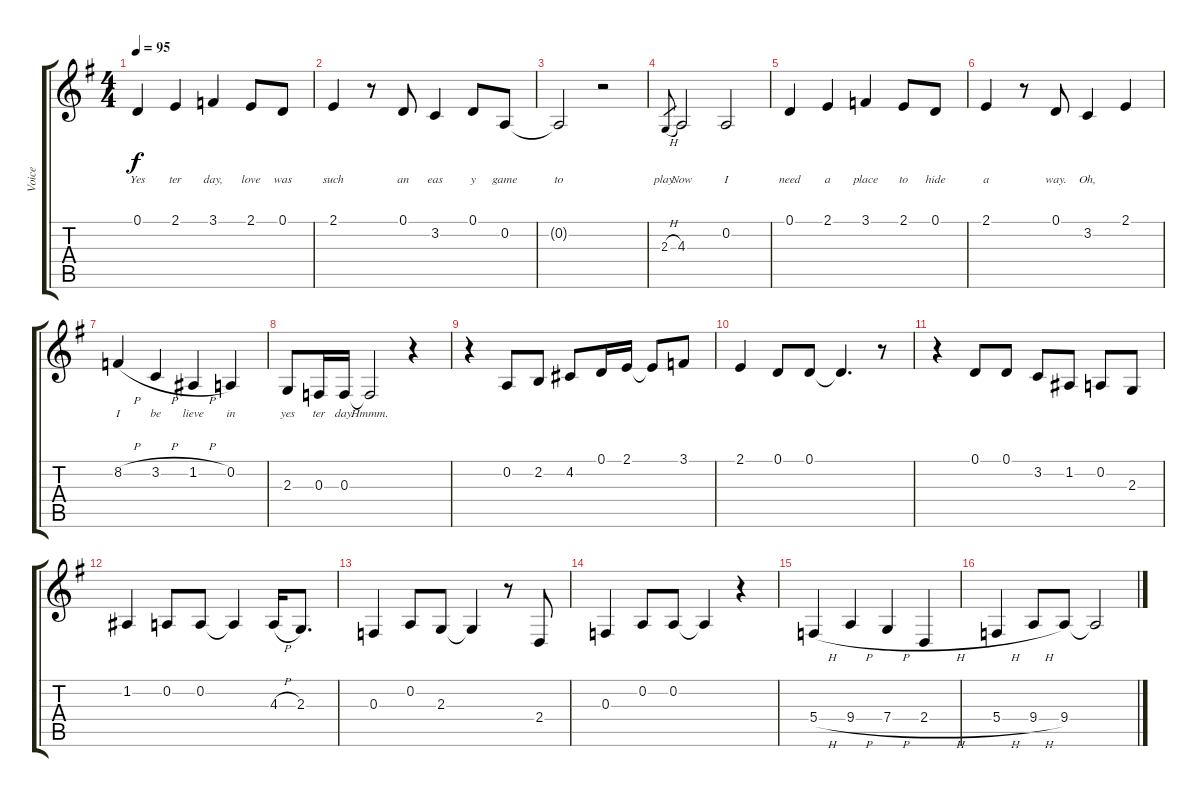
\track ("Voice" "Voice") {instrument clarinet}
\staff {score tabs}
\tuning (D4 A3 F3 C3 G2 D2) {hide}
\ts (4 4)
\tempo 95
\clef g2
\ks g
0.1.4{lyrics (0 "Yes") lyrics (1 "") lyrics (2 "") lyrics (3 "") lyrics (4 "") dy f} 2.1.4{lyrics (0 "ter") lyrics (1 "") lyrics (2 "") lyrics (3 "") lyrics (4 "")} 3.1.4{lyrics (0 "day,") lyrics (1 "") lyrics (2 "") lyrics (3 "") lyrics (4 "")} 2.1.8{lyrics (0 "love") lyrics (1 "") lyrics (2 "") lyrics (3 "") lyrics (4 "")} 0.1.8{lyrics (0 "was") lyrics (1 "") lyrics (2 "") lyrics (3 "") lyrics (4 "")} |
2.1.4{lyrics (0 "such") lyrics (1 "") lyrics (2 "") lyrics (3 "") lyrics (4 "")} r.8 0.1.8{lyrics (0 "an") lyrics (1 "") lyrics (2 "") lyrics (3 "") lyrics (4 "")} 3.2.4{lyrics (0 "eas") lyrics (1 "") lyrics (2 "") lyrics (3 "") lyrics (4 "")} 0.1.8{lyrics (0 "y") lyrics (1 "") lyrics (2 "") lyrics (3 "") lyrics (4 "")} 0.2.8{lyrics (0 "game") lyrics (1 "") lyrics (2 "") lyrics (3 "") lyrics (4 "")} |
0.2{t}.2{lyrics (0 "to") lyrics (1 "") lyrics (2 "") lyrics (3 "") lyrics (4 "")} r.2 |
2.3{h}.8{lyrics (0 "play.") lyrics (1 "") lyrics (2 "") lyrics (3 "") lyrics (4 "") gr} 4.3.2{lyrics (0 "Now") lyrics (1 "") lyrics (2 "") lyrics (3 "") lyrics (4 "")} 0.2.2{lyrics (0 "I") lyrics (1 "") lyrics (2 "") lyrics (3 "") lyrics (4 "")} |
0.1.4{lyrics (0 "need") lyrics (1 "") lyrics (2 "") lyrics (3 "") lyrics (4 "")} 2.1.4{lyrics (0 "a") lyrics (1 "") lyrics (2 "") lyrics (3 "") lyrics (4 "")} 3.1.4{lyrics (0 "place") lyrics (1 "") lyrics (2 "") lyrics (3 "") lyrics (4 "")} 2.1.8{lyrics (0 "to") lyrics (1 "") lyrics (2 "") lyrics (3 "") lyrics (4 "")} 0.1.8{lyrics (0 "hide") lyrics (1 "") lyrics (2 "") lyrics (3 "") lyrics (4 "")} |
2.1.4{lyrics (0 "a") lyrics (1 "") lyrics (2 "") lyrics (3 "") lyrics (4 "")} r.8 0.1.8{lyrics (0 "way.") lyrics (1 "") lyrics (2 "") lyrics (3 "") lyrics (4 "")} 3.2.4{lyrics (0 "Oh,") lyrics (1 "") lyrics (2 "") lyrics (3 "") lyrics (4 "")} 2.1.4{lyrics (0 "") lyrics (1 "") lyrics (2 "") lyrics (3 "") lyrics (4 "")} |
8.2{h}.4{lyrics (0 "I") lyrics (1 "") lyrics (2 "") lyrics (3 "") lyrics (4 "")} 3.2{h}.4{lyrics (0 "be") lyrics (1 "") lyrics (2 "") lyrics (3 "") lyrics (4 "")} 1.2{h}.4{lyrics (0 "lieve") lyrics (1 "") lyrics (2 "") lyrics (3 "") lyrics (4 "")} 0.2.4{lyrics (0 "in") lyrics (1 "") lyrics (2 "") lyrics (3 "") lyrics (4 "")} |
2.3.8{lyrics (0 "yes") lyrics (1 "") lyrics (2 "") lyrics (3 "") lyrics (4 "")} 0.3.16{lyrics (0 "ter") lyrics (1 "") lyrics (2 "") lyrics (3 "") lyrics (4 "")} 0.3.16{lyrics (0 "day.") lyrics (1 "") lyrics (2 "") lyrics (3 "") lyrics (4 "")} 0.3{t}.2{lyrics (0 "Hmmm.") lyrics (1 "") lyrics (2 "") lyrics (3 "") lyrics (4 "")} r.4 |
r.4 0.2.8 2.2.8 4.2.8 0.1.16 2.1.16 2.1{t}.8 3.1.8 |
2.1.4 0.1.8 0.1.8 0.1{t}.4{d} r.8 |
r.4 0.1.8 0.1.8 3.2.8 1.2.8 0.2.8 2.3.8 |
1.2.4 0.2.8 0.2.8 0.2{t}.4 4.3{h}.16 2.3.8{d} |
0.3.4 0.2.8 2.3.8 2.3{t}.4 r.8 2.4.8 |
0.3.4 0.2.8 0.2.8 0.2{t}.4 r.4 |
5.4{h}.4 9.4{h}.4 7.4{h}.4 2.4{h}.4 |
5.4{h}.4 9.4{h}.8 9.4.8 9.4{t}.2
